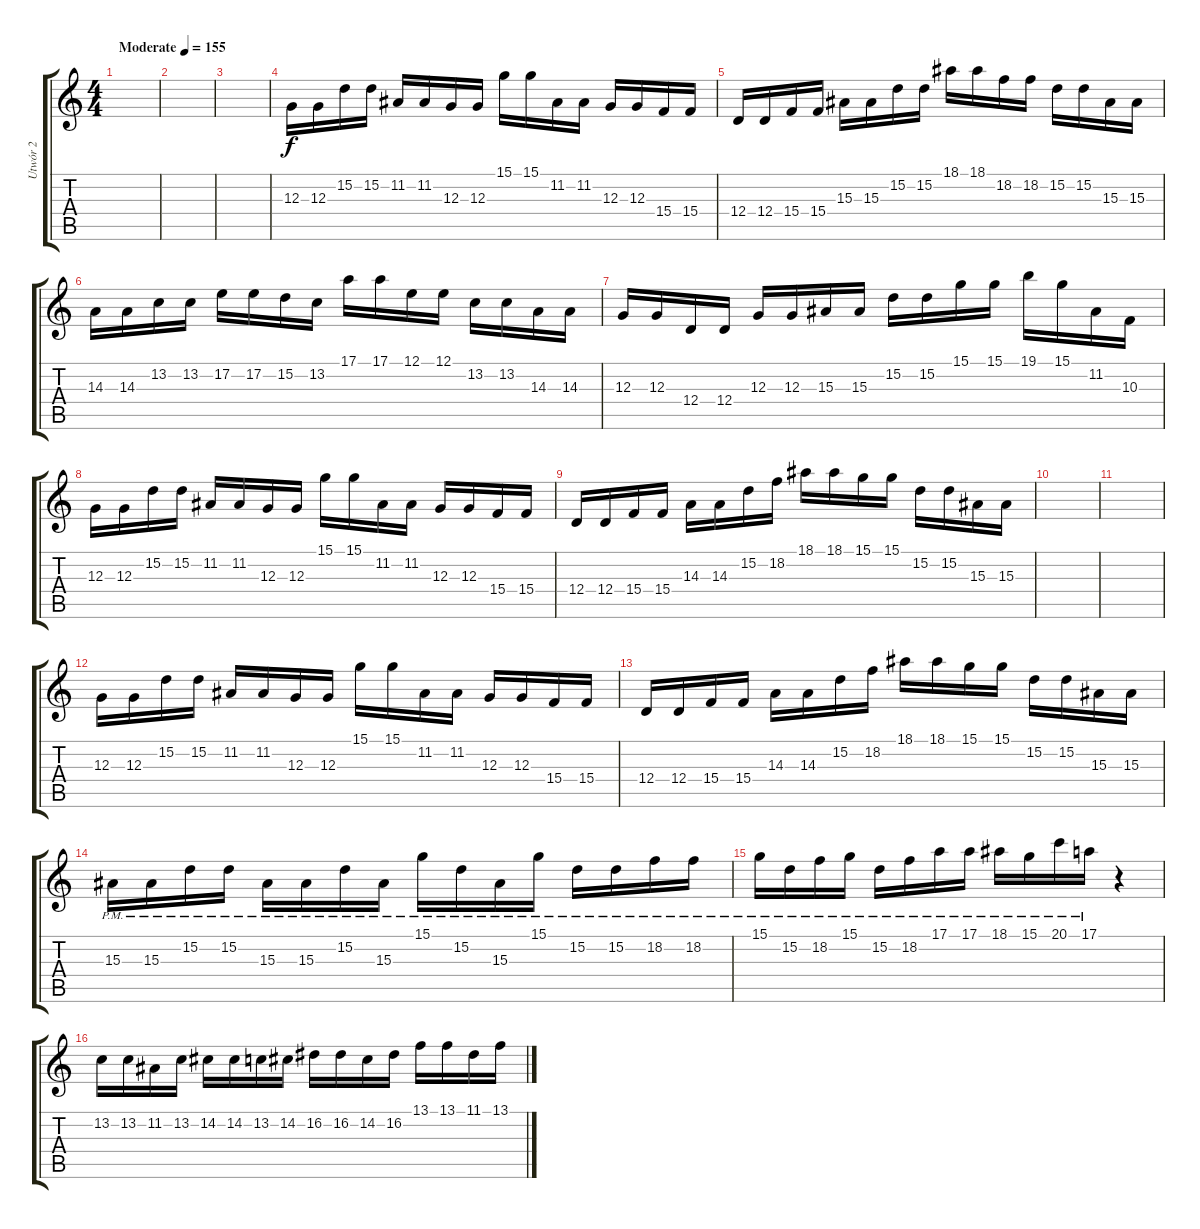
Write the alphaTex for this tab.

\track ("Utwór 2" "Utwór 2") {instrument lead1square}
\staff {score tabs}
\tuning (E4 B3 G3 D3 A2 E2) {hide}
\ts (4 4)
\tempo (155 "Moderate")
\clef g2
\ks c
|
|
|
12.3.16 12.3.16 15.2.16 15.2.16 11.2.16 11.2.16 12.3.16 12.3.16 15.1.16 15.1.16 11.2.16 11.2.16 12.3.16 12.3.16 15.4.16 15.4.16 |
12.4.16 12.4.16 15.4.16 15.4.16 15.3.16 15.3.16 15.2.16 15.2.16 18.1.16 18.1.16 18.2.16 18.2.16 15.2.16 15.2.16 15.3.16 15.3.16 |
14.3.16 14.3.16 13.2.16 13.2.16 17.2.16 17.2.16 15.2.16 13.2.16 17.1.16 17.1.16 12.1.16 12.1.16 13.2.16 13.2.16 14.3.16 14.3.16 |
12.3.16 12.3.16 12.4.16 12.4.16 12.3.16 12.3.16 15.3.16 15.3.16 15.2.16 15.2.16 15.1.16 15.1.16 19.1.16 15.1.16 11.2.16 10.3.16 |
12.3.16 12.3.16 15.2.16 15.2.16 11.2.16 11.2.16 12.3.16 12.3.16 15.1.16 15.1.16 11.2.16 11.2.16 12.3.16 12.3.16 15.4.16 15.4.16 |
12.4.16 12.4.16 15.4.16 15.4.16 14.3.16 14.3.16 15.2.16 18.2.16 18.1.16 18.1.16 15.1.16 15.1.16 15.2.16 15.2.16 15.3.16 15.3.16 |
|
|
12.3.16 12.3.16 15.2.16 15.2.16 11.2.16 11.2.16 12.3.16 12.3.16 15.1.16 15.1.16 11.2.16 11.2.16 12.3.16 12.3.16 15.4.16 15.4.16 |
12.4.16 12.4.16 15.4.16 15.4.16 14.3.16 14.3.16 15.2.16 18.2.16 18.1.16 18.1.16 15.1.16 15.1.16 15.2.16 15.2.16 15.3.16 15.3.16 |
15.3{pm}.16 15.3{pm}.16 15.2{pm}.16 15.2{pm}.16 15.3{pm}.16 15.3{pm}.16 15.2{pm}.16 15.3{pm}.16 15.1{pm}.16 15.2{pm}.16 15.3{pm}.16 15.1{pm}.16 15.2{pm}.16 15.2{pm}.16 18.2{pm}.16 18.2{pm}.16 |
15.1{pm}.16 15.2{pm}.16 18.2{pm}.16 15.1{pm}.16 15.2{pm}.16 18.2{pm}.16 17.1{pm}.16 17.1{pm}.16 18.1{pm}.16 15.1{pm}.16 20.1{pm}.16 17.1{pm}.16 r.4 |
13.2.16 13.2.16 11.2.16 13.2.16 14.2.16 14.2.16 13.2.16 14.2.16 16.2.16 16.2.16 14.2.16 16.2.16 13.1.16 13.1.16 11.1.16 13.1.16
